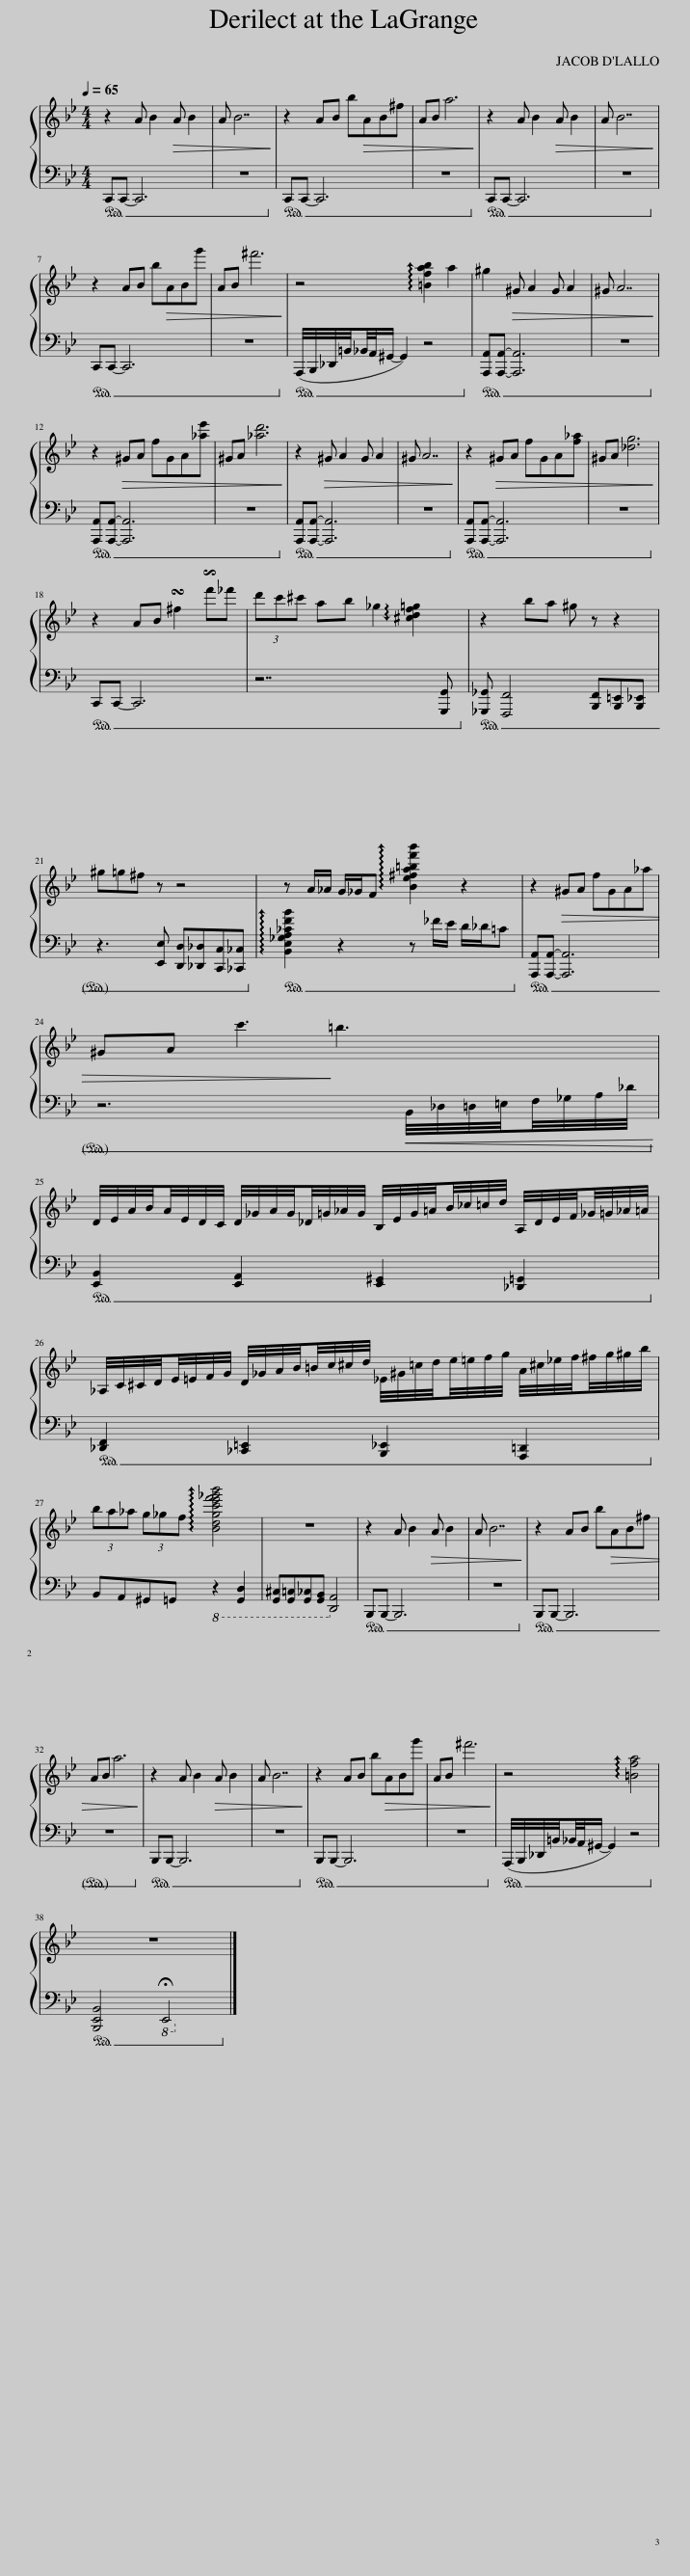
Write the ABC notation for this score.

X:1
%%score { 1 | 2 }
L:1/8
Q:1/4=65
M:4/4
I:linebreak $
K:Bb
V:1 treble
V:2 bass
V:1
 z2 A B2!>(! A B2 | A B7!>)! | z2 AB b!>(!AB^f | AB a6!>)! | z2 A B2!>(! A B2 | %5
 A B7!>)! |$ z2 AB b!>(!ABg' | AB ^f'6!>)! | z4 !arpeggio![=Bfab]2 a2 | ^g2!>(! ^G A2 G A2 | %10
 ^G A7!>)! |$ z2!>(! ^GA fGA[_ae'] | ^GA [_ad']6!>)! | z2!>(! ^G A2 G A2 | ^G A7!>)! | %15
 z2!>(! ^GA fGA[f_a] | ^GA [_dg]6!>)! |$ z2 AB !turn!^f2 !invertedturn!f'_f' | (3d'c'^c' ab _g2 !arpeggio![^cdf=g]2 | z2 ba ^g z z2 |$ %20
 ^g=g^f z z4 | z A/_A/ G/_G/F !arpeggio![Be^fa=bf'b']2 z2 | z2!>(! ^GA fGA_a |$ ^GA c'3!>)! =b3 |$ D/4E/4A/4B/4A/4E/4D/4C/4 D/4_G/4A/4G/4_D/4=G/4_A/4G/4 B,/4E/4G/4=A/4B/4_c/4=c/4d/4 A,/4D/4E/4F/4_G/4=G/4_A/4=A/4 |$ %25
 _A,/4C/4^C/4D/4E/4=E/4F/4G/4 D/4_G/4A/4B/4=B/4c/4^c/4d/4 _E/4^G/4=c/4d/4e/4=e/4f/4g/4 A/4^c/4_e/4f/4^f/4g/4^g/4b/4 |$ (3ba_a (3g_gf !arpeggio![Bdgc'e'f'_g'b']4 | z8 | z2 A B2!>(! A B2 | A B7!>)! | %30
 z2 AB b!>(!AB^f |$ AB a6!>)! | z2 A B2!>(! A B2 | A B7!>)! | z2 AB b!>(!ABg' | %35
 AB ^f'6!>)! | z4 !arpeggio![=Bfa]4 |$ z8 |] %38
V:2
!ped! C,,C,,- C,,6 | z8!ped-up! |!ped! C,,C,,- C,,6 | z8!ped-up! |!ped! C,,C,,- C,,6 | %5
 z8!ped-up! |$!ped! C,,C,,- C,,6 | z8!ped-up! |!ped! (A,,,/4B,,,/4_D,,/4=B,,/4_B,,/4A,,/4^G,,/- G,,2) z4!ped-up! |!ped! [A,,,A,,][A,,,A,,]- [A,,,A,,]6 | %10
 z8!ped-up! |$!ped! [A,,,A,,][A,,,A,,]- [A,,,A,,]6 | z8!ped-up! |!ped! [A,,,A,,][A,,,A,,]- [A,,,A,,]6 | z8!ped-up! | %15
!ped! [A,,,A,,][A,,,A,,]- [A,,,A,,]6 | z8!ped-up! |$!ped! C,,C,,- C,,6 | z7 [G,,,G,,]!ped-up! |!ped! [_G,,,_G,,] [F,,,F,,]4 [B,,,F,,][B,,,=E,,][B,,,_E,,] |$ %20
 z3 [E,,E,] [D,,D,][_D,,_D,][C,,C,][_C,,_C,]!ped-up! |!ped! !arpeggio![B,,E,_G,A,_CFB]2 z2 z _F/E/ D/_D/=C!ped-up! |!ped! [A,,,A,,][A,,,A,,]- [A,,,A,,]6 |$ z6!<(! B,,/4_D,/4=D,/4=E,/4F,/4_G,/4A,/4_D/4!ped-up!!<)! |$!ped! [E,,B,,]2 [E,,A,,]2 [E,,^G,,]2 [_D,,=G,,]2!ped-up! |$ %25
!ped! [_D,,F,,]2 [_C,,=E,,]2 [B,,,_E,,]2 [A,,,=D,,]2!ped-up! |$ B,,A,,^G,,=G,,!8vb(! z2 [G,,,D,,]2 | [G,,,^C,,][G,,,=C,,][G,,,_C,,][G,,,B,,,]!8vb)! [D,,A,,]4 |!ped! B,,,B,,,- B,,,6 | z8!ped-up! | %30
!ped! B,,,B,,,- B,,,6 |$ z8!ped-up! |!ped! B,,,B,,,- B,,,6 | z8!ped-up! |!ped! B,,,B,,,- B,,,6 | %35
 z8!ped-up! |!ped! (A,,,/4B,,,/4_D,,/4=B,,/4_B,,/4A,,/4^G,,/- G,,2) z4!ped-up! |$!ped! [B,,,E,,B,,]4!8vb(! !fermata!E,,,4!ped-up!!8vb)! |] %38
